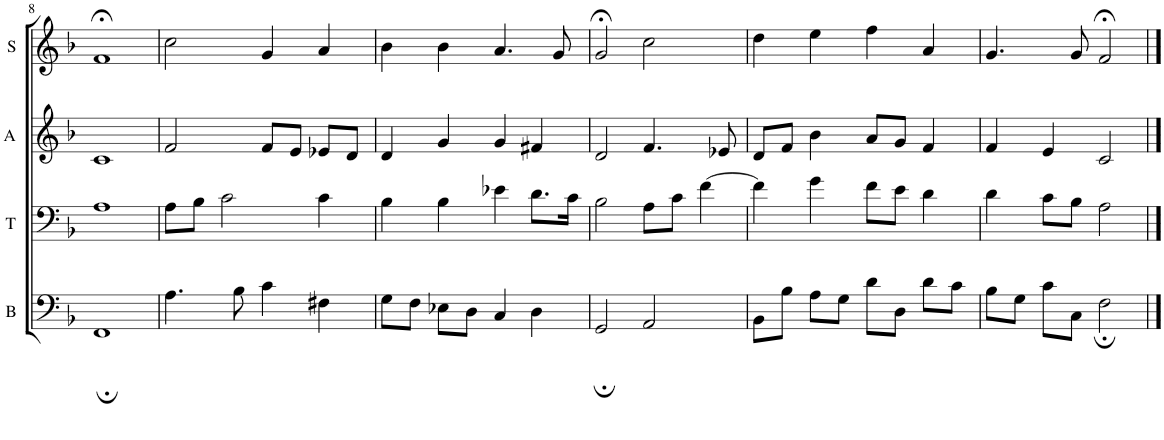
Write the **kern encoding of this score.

**kern	**kern	**kern	**kern
*part4	*part3	*part2	*part1
*staff4	*staff3	*staff2	*staff1
*I"B	*I"T	*I"A	*I"S
*I'B	*I'T	*I'A	*I'S
!!LO:PB:g=z
*clefF4	*clefF4	*clefG2	*clefG2
*k[b-]	*k[b-]	*k[b-]	*k[b-]
=8	=8	=8	=8
1FF;	1A	1c	1f;<
=9	=9	=9	=9
4.A\	8A\L	2f/	2cc\
.	8B-\J	.	.
.	2c\	.	.
8B-\	.	.	.
4c\	.	8f/L	4g/
.	.	8e/J	.
4F#X\	4c\	8e-X/L	4a/
.	.	8d/J	.
=10	=10	=10	=10
8G\L	4B-\	4d/	4b-\
8F\J	.	.	.
8E-X\L	4B-\	4g/	4b-\
8D\J	.	.	.
4C/	4e-X\	4g/	4.a/
4D\	8.d\L	4f#X/	.
.	.	.	8g/
.	16c\Jk	.	.
=11	=11	=11	=11
2GG;/	2B-\	2d/	2g;</
2AA/	8A\L	4.f/	2cc\
.	8c\J	.	.
.	[4f\	.	.
.	.	8e-X/	.
=12	=12	=12	=12
8BB-\L	4f\]	8d/L	4dd\
8B-\J	.	8f/J	.
8A\L	4g\	4b-\	4ee\
8G\J	.	.	.
8d\L	8f\L	8a/L	4ff\
8D\J	8e\J	8g/J	.
8d\L	4d\	4f/	4a/
8c\J	.	.	.
=13	=13	=13	=13
8B-\L	4d\	4f/	4.g/
8G\J	.	.	.
8c\L	8c\L	4e/	.
8C\J	8B-\J	.	8g/
2F;\	2A\	2c/	2f;</
==	==	==	==
*-	*-	*-	*-
